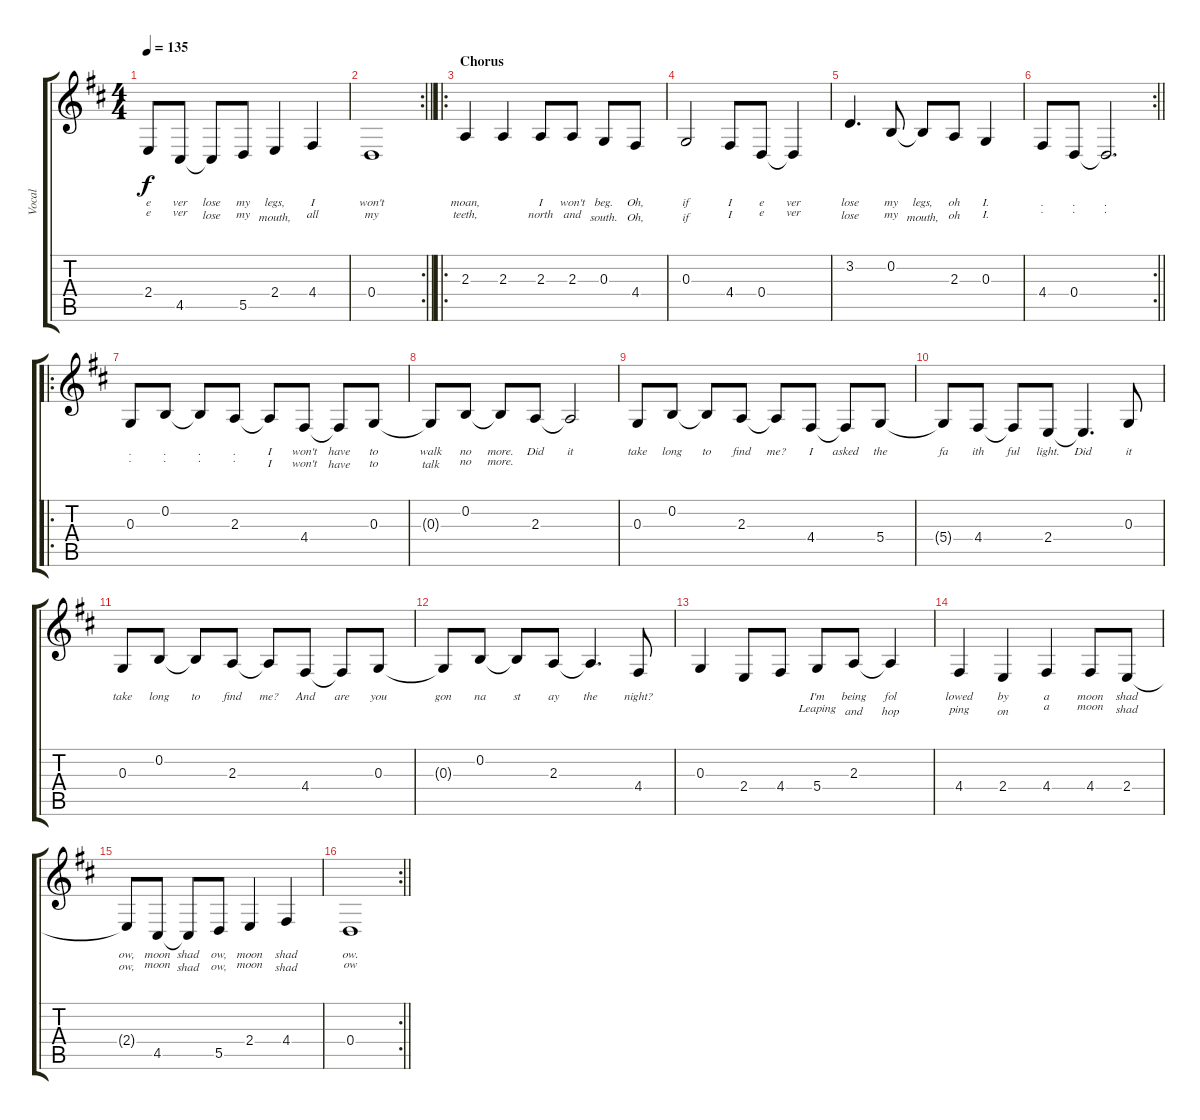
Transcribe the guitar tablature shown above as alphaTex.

\track ("Vocal" "Vocal") {instrument flute}
\staff {score tabs}
\tuning (E4 B3 G3 D3 A2 E2) {hide}
\ts (4 4)
\tempo 135
\clef g2
\ks d
2.4{t}.8{lyrics (0 "e") lyrics (1 "e") lyrics (2 "") lyrics (3 "") lyrics (4 "") dy f} 4.5.8{lyrics (0 "ver") lyrics (1 "ver") lyrics (2 "") lyrics (3 "") lyrics (4 "")} 4.5{t}.8{lyrics (0 "lose") lyrics (1 "lose") lyrics (2 "") lyrics (3 "") lyrics (4 "")} 5.5.8{lyrics (0 "my") lyrics (1 "my") lyrics (2 "") lyrics (3 "") lyrics (4 "")} 2.4.4{lyrics (0 "legs,") lyrics (1 "mouth,") lyrics (2 "") lyrics (3 "") lyrics (4 "")} 4.4.4{lyrics (0 "I") lyrics (1 "all") lyrics (2 "") lyrics (3 "") lyrics (4 "")} |
\rc 2
\barLineRight lightlight
0.4.1{lyrics (0 "won't") lyrics (1 "my") lyrics (2 "") lyrics (3 "") lyrics (4 "")} |
\ro
\section ("" "Chorus")
2.3.4{lyrics (0 "moan,") lyrics (1 "teeth,") lyrics (2 "") lyrics (3 "") lyrics (4 "")} 2.3.4{lyrics (0 "") lyrics (1 "") lyrics (2 "") lyrics (3 "") lyrics (4 "")} 2.3.8{lyrics (0 "I") lyrics (1 "north") lyrics (2 "") lyrics (3 "") lyrics (4 "")} 2.3.8{lyrics (0 "won't") lyrics (1 "and") lyrics (2 "") lyrics (3 "") lyrics (4 "")} 0.3.8{lyrics (0 "beg.") lyrics (1 "south.") lyrics (2 "") lyrics (3 "") lyrics (4 "")} 4.4.8{lyrics (0 "Oh,") lyrics (1 "Oh,") lyrics (2 "") lyrics (3 "") lyrics (4 "")} |
0.3.2{lyrics (0 "if") lyrics (1 "if") lyrics (2 "") lyrics (3 "") lyrics (4 "")} 4.4.8{lyrics (0 "I") lyrics (1 "I") lyrics (2 "") lyrics (3 "") lyrics (4 "")} 0.4.8{lyrics (0 "e") lyrics (1 "e") lyrics (2 "") lyrics (3 "") lyrics (4 "")} 0.4{t}.4{lyrics (0 "ver") lyrics (1 "ver") lyrics (2 "") lyrics (3 "") lyrics (4 "")} |
3.2.4{d lyrics (0 "lose") lyrics (1 "lose") lyrics (2 "") lyrics (3 "") lyrics (4 "")} 0.2.8{lyrics (0 "my") lyrics (1 "my") lyrics (2 "") lyrics (3 "") lyrics (4 "")} 0.2{t}.8{lyrics (0 "legs,") lyrics (1 "mouth,") lyrics (2 "") lyrics (3 "") lyrics (4 "")} 2.3.8{lyrics (0 "oh") lyrics (1 "oh") lyrics (2 "") lyrics (3 "") lyrics (4 "")} 0.3.4{lyrics (0 "I.") lyrics (1 "I.") lyrics (2 "") lyrics (3 "") lyrics (4 "")} |
\rc 2
\barLineRight lightlight
4.4.8{lyrics (0 ".") lyrics (1 ".") lyrics (2 "") lyrics (3 "") lyrics (4 "")} 0.4.8{lyrics (0 ".") lyrics (1 ".") lyrics (2 "") lyrics (3 "") lyrics (4 "")} 0.4{t}.2{d lyrics (0 ".") lyrics (1 ".") lyrics (2 "") lyrics (3 "") lyrics (4 "")} |
\ro
0.3.8{lyrics (0 ".") lyrics (1 ".") lyrics (2 "") lyrics (3 "") lyrics (4 "")} 0.2.8{lyrics (0 ".") lyrics (1 ".") lyrics (2 "") lyrics (3 "") lyrics (4 "")} 0.2{t}.8{lyrics (0 ".") lyrics (1 ".") lyrics (2 "") lyrics (3 "") lyrics (4 "")} 2.3.8{lyrics (0 ".") lyrics (1 ".") lyrics (2 "") lyrics (3 "") lyrics (4 "")} 2.3{t}.8{lyrics (0 "I") lyrics (1 "I") lyrics (2 "") lyrics (3 "") lyrics (4 "")} 4.4.8{lyrics (0 "won't") lyrics (1 "won't") lyrics (2 "") lyrics (3 "") lyrics (4 "")} 4.4{t}.8{lyrics (0 "have") lyrics (1 "have") lyrics (2 "") lyrics (3 "") lyrics (4 "")} 0.3.8{lyrics (0 "to") lyrics (1 "to") lyrics (2 "") lyrics (3 "") lyrics (4 "")} |
0.3{t}.8{lyrics (0 "walk") lyrics (1 "talk") lyrics (2 "") lyrics (3 "") lyrics (4 "")} 0.2.8{lyrics (0 "no") lyrics (1 "no") lyrics (2 "") lyrics (3 "") lyrics (4 "")} 0.2{t}.8{lyrics (0 "more.") lyrics (1 "more.") lyrics (2 "") lyrics (3 "") lyrics (4 "")} 2.3.8{lyrics (0 "Did") lyrics (1 "") lyrics (2 "") lyrics (3 "") lyrics (4 "")} 2.3{t}.2{lyrics (0 "it") lyrics (1 "") lyrics (2 "") lyrics (3 "") lyrics (4 "")} |
0.3.8{lyrics (0 "take") lyrics (1 "") lyrics (2 "") lyrics (3 "") lyrics (4 "")} 0.2.8{lyrics (0 "long") lyrics (1 "") lyrics (2 "") lyrics (3 "") lyrics (4 "")} 0.2{t}.8{lyrics (0 "to") lyrics (1 "") lyrics (2 "") lyrics (3 "") lyrics (4 "")} 2.3.8{lyrics (0 "find") lyrics (1 "") lyrics (2 "") lyrics (3 "") lyrics (4 "")} 2.3{t}.8{lyrics (0 "me?") lyrics (1 "") lyrics (2 "") lyrics (3 "") lyrics (4 "")} 4.4.8{lyrics (0 "I") lyrics (1 "") lyrics (2 "") lyrics (3 "") lyrics (4 "")} 4.4{t}.8{lyrics (0 "asked") lyrics (1 "") lyrics (2 "") lyrics (3 "") lyrics (4 "")} 5.4.8{lyrics (0 "the") lyrics (1 "") lyrics (2 "") lyrics (3 "") lyrics (4 "")} |
5.4{t}.8{lyrics (0 "fa") lyrics (1 "") lyrics (2 "") lyrics (3 "") lyrics (4 "")} 4.4.8{lyrics (0 "ith") lyrics (1 "") lyrics (2 "") lyrics (3 "") lyrics (4 "")} 4.4{t}.8{lyrics (0 "ful") lyrics (1 "") lyrics (2 "") lyrics (3 "") lyrics (4 "")} 2.4.8{lyrics (0 "light.") lyrics (1 "") lyrics (2 "") lyrics (3 "") lyrics (4 "")} 2.4{t}.4{d lyrics (0 "Did") lyrics (1 "") lyrics (2 "") lyrics (3 "") lyrics (4 "")} 0.3.8{lyrics (0 "it") lyrics (1 "") lyrics (2 "") lyrics (3 "") lyrics (4 "")} |
0.3.8{lyrics (0 "take") lyrics (1 "") lyrics (2 "") lyrics (3 "") lyrics (4 "")} 0.2.8{lyrics (0 "long") lyrics (1 "") lyrics (2 "") lyrics (3 "") lyrics (4 "")} 0.2{t}.8{lyrics (0 "to") lyrics (1 "") lyrics (2 "") lyrics (3 "") lyrics (4 "")} 2.3.8{lyrics (0 "find") lyrics (1 "") lyrics (2 "") lyrics (3 "") lyrics (4 "")} 2.3{t}.8{lyrics (0 "me?") lyrics (1 "") lyrics (2 "") lyrics (3 "") lyrics (4 "")} 4.4.8{lyrics (0 "And") lyrics (1 "") lyrics (2 "") lyrics (3 "") lyrics (4 "")} 4.4{t}.8{lyrics (0 "are") lyrics (1 "") lyrics (2 "") lyrics (3 "") lyrics (4 "")} 0.3.8{lyrics (0 "you") lyrics (1 "") lyrics (2 "") lyrics (3 "") lyrics (4 "")} |
0.3{t}.8{lyrics (0 "gon") lyrics (1 "") lyrics (2 "") lyrics (3 "") lyrics (4 "")} 0.2.8{lyrics (0 "na") lyrics (1 "") lyrics (2 "") lyrics (3 "") lyrics (4 "")} 0.2{t}.8{lyrics (0 "st") lyrics (1 "") lyrics (2 "") lyrics (3 "") lyrics (4 "")} 2.3.8{lyrics (0 "ay") lyrics (1 "") lyrics (2 "") lyrics (3 "") lyrics (4 "")} 2.3{t}.4{d lyrics (0 "the") lyrics (1 "") lyrics (2 "") lyrics (3 "") lyrics (4 "")} 4.4.8{lyrics (0 "night?") lyrics (1 "") lyrics (2 "") lyrics (3 "") lyrics (4 "")} |
0.3.4{lyrics (0 "") lyrics (1 "") lyrics (2 "") lyrics (3 "") lyrics (4 "")} 2.4.8{lyrics (0 "") lyrics (1 "") lyrics (2 "") lyrics (3 "") lyrics (4 "")} 4.4.8{lyrics (0 "") lyrics (1 "") lyrics (2 "") lyrics (3 "") lyrics (4 "")} 5.4.8{lyrics (0 "I'm") lyrics (1 "Leaping") lyrics (2 "") lyrics (3 "") lyrics (4 "")} 2.3.8{lyrics (0 "being") lyrics (1 "and") lyrics (2 "") lyrics (3 "") lyrics (4 "")} 2.3{t}.4{lyrics (0 "fol") lyrics (1 "hop") lyrics (2 "") lyrics (3 "") lyrics (4 "")} |
4.4.4{lyrics (0 "lowed") lyrics (1 "ping") lyrics (2 "") lyrics (3 "") lyrics (4 "")} 2.4.4{lyrics (0 "by") lyrics (1 "on") lyrics (2 "") lyrics (3 "") lyrics (4 "")} 4.4.4{lyrics (0 "a") lyrics (1 "a") lyrics (2 "") lyrics (3 "") lyrics (4 "")} 4.4.8{lyrics (0 "moon") lyrics (1 "moon") lyrics (2 "") lyrics (3 "") lyrics (4 "")} 2.4.8{lyrics (0 "shad") lyrics (1 "shad") lyrics (2 "") lyrics (3 "") lyrics (4 "")} |
2.4{t}.8{lyrics (0 "ow,") lyrics (1 "ow,") lyrics (2 "") lyrics (3 "") lyrics (4 "")} 4.5.8{lyrics (0 "moon") lyrics (1 "moon") lyrics (2 "") lyrics (3 "") lyrics (4 "")} 4.5{t}.8{lyrics (0 "shad") lyrics (1 "shad") lyrics (2 "") lyrics (3 "") lyrics (4 "")} 5.5.8{lyrics (0 "ow,") lyrics (1 "ow,") lyrics (2 "") lyrics (3 "") lyrics (4 "")} 2.4.4{lyrics (0 "moon") lyrics (1 "moon") lyrics (2 "") lyrics (3 "") lyrics (4 "")} 4.4.4{lyrics (0 "shad") lyrics (1 "shad") lyrics (2 "") lyrics (3 "") lyrics (4 "")} |
\rc 2
\barLineRight lightlight
0.4.1{lyrics (0 "ow.") lyrics (1 "ow") lyrics (2 "") lyrics (3 "") lyrics (4 "")}
